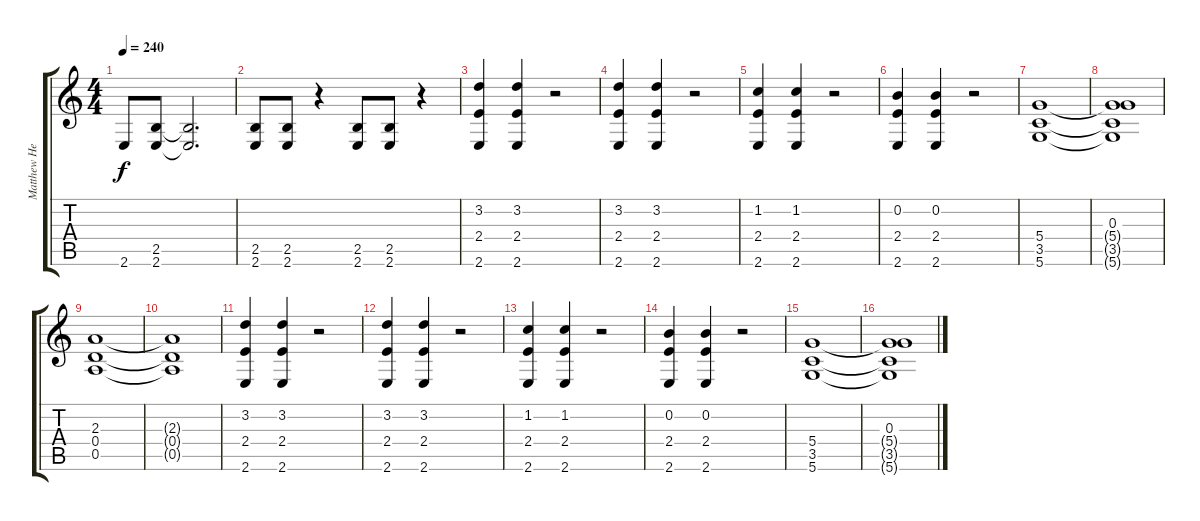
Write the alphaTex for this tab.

\track ("Matthew Heafy" "Matthew He") {instrument distortionguitar}
\staff {score tabs}
\tuning (E4 B3 G3 D3 A2 D2) {hide}
\ts (4 4)
\tempo 240
\clef g2
\ks c
2.6.8{dy f} (2.5 2.6).8 (2.5{t} 2.6{t}).2{d} |
(2.5 2.6).8 (2.5 2.6).8 r.4 (2.5 2.6).8 (2.5 2.6).8 r.4 |
(3.2 2.4 2.6).4 (3.2 2.4 2.6).4 r.2 |
(3.2 2.4 2.6).4 (3.2 2.4 2.6).4 r.2 |
(1.2 2.4 2.6).4 (1.2 2.4 2.6).4 r.2 |
(0.2 2.4 2.6).4 (0.2 2.4 2.6).4 r.2 |
(5.4 3.5 5.6).1 |
(0.3 5.4{t} 3.5{t} 5.6{t}).1 |
(2.3 0.4 0.5).1 |
(2.3{t} 0.4{t} 0.5{t}).1 |
(3.2 2.4 2.6).4 (3.2 2.4 2.6).4 r.2 |
(3.2 2.4 2.6).4 (3.2 2.4 2.6).4 r.2 |
(1.2 2.4 2.6).4 (1.2 2.4 2.6).4 r.2 |
(0.2 2.4 2.6).4 (0.2 2.4 2.6).4 r.2 |
(5.4 3.5 5.6).1 |
(0.3 5.4{t} 3.5{t} 5.6{t}).1
